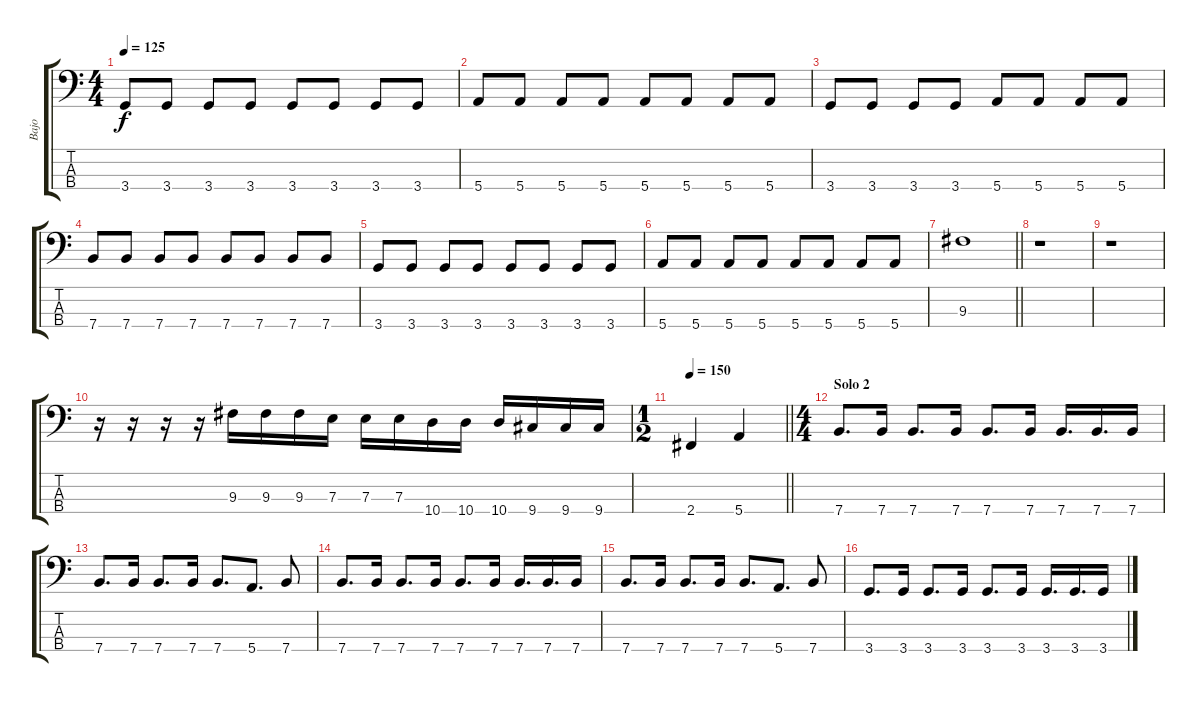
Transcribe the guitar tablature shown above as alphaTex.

\track ("Bajo" "Bajo") {instrument electricbassfinger}
\staff {score tabs}
\tuning (G2 D2 A1 E1) {hide}
\ts (4 4)
\tempo 125
\clef f4
\ks c
3.4.8{dy f} 3.4.8 3.4.8 3.4.8 3.4.8 3.4.8 3.4.8 3.4.8 |
5.4.8 5.4.8 5.4.8 5.4.8 5.4.8 5.4.8 5.4.8 5.4.8 |
3.4.8 3.4.8 3.4.8 3.4.8 5.4.8 5.4.8 5.4.8 5.4.8 |
7.4.8 7.4.8 7.4.8 7.4.8 7.4.8 7.4.8 7.4.8 7.4.8 |
3.4.8 3.4.8 3.4.8 3.4.8 3.4.8 3.4.8 3.4.8 3.4.8 |
5.4.8 5.4.8 5.4.8 5.4.8 5.4.8 5.4.8 5.4.8 5.4.8 |
\barLineRight lightlight
9.3.1 |
r.1 |
r.1 |
r.16 r.16 r.16 r.16 9.3.16 9.3.16 9.3.16 7.3.16 7.3.16 7.3.16 10.4.16 10.4.16 10.4.16 9.4.16 9.4.16 9.4.16 |
\ts (1 2)
\tempo 150
\barLineRight lightlight
2.4.4 5.4.4 |
\ts (4 4)
\section ("" "Solo 2")
7.4.8{d} 7.4.16 7.4.8{d} 7.4.16 7.4.8{d} 7.4.16 7.4.16{d} 7.4.16{d} 7.4.16 |
7.4.8{d} 7.4.16 7.4.8{d} 7.4.16 7.4.8{d} 5.4.8{d} 7.4.8 |
7.4.8{d} 7.4.16 7.4.8{d} 7.4.16 7.4.8{d} 7.4.16 7.4.16{d} 7.4.16{d} 7.4.16 |
7.4.8{d} 7.4.16 7.4.8{d} 7.4.16 7.4.8{d} 5.4.8{d} 7.4.8 |
3.4.8{d} 3.4.16 3.4.8{d} 3.4.16 3.4.8{d} 3.4.16 3.4.16{d} 3.4.16{d} 3.4.16
